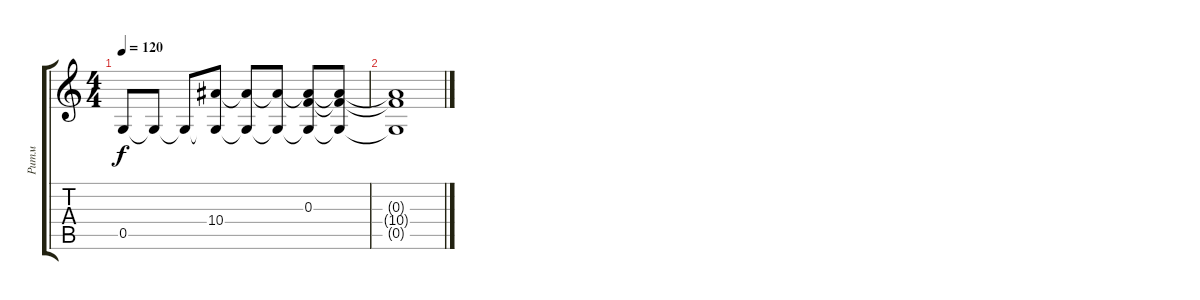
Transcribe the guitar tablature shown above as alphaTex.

\track ("Ритм" "Ритм") {instrument acousticguitarsteel}
\staff {score tabs}
\tuning (D4 A3 F3 C3 G2 D2) {hide}
\ts (4 4)
\tempo 120
\clef g2
\ks c
0.5.8{dy f} 0.5{t}.8 0.5{t}.8 (10.4 0.5{t}).8 (10.4{t} 0.5{t}).8 (10.4{t} 0.5{t}).8 (0.3 10.4{t} 0.5{t}).8 (0.3{t} 10.4{t} 0.5{t}).8 |
(0.3{t} 10.4{t} 0.5{t}).1
